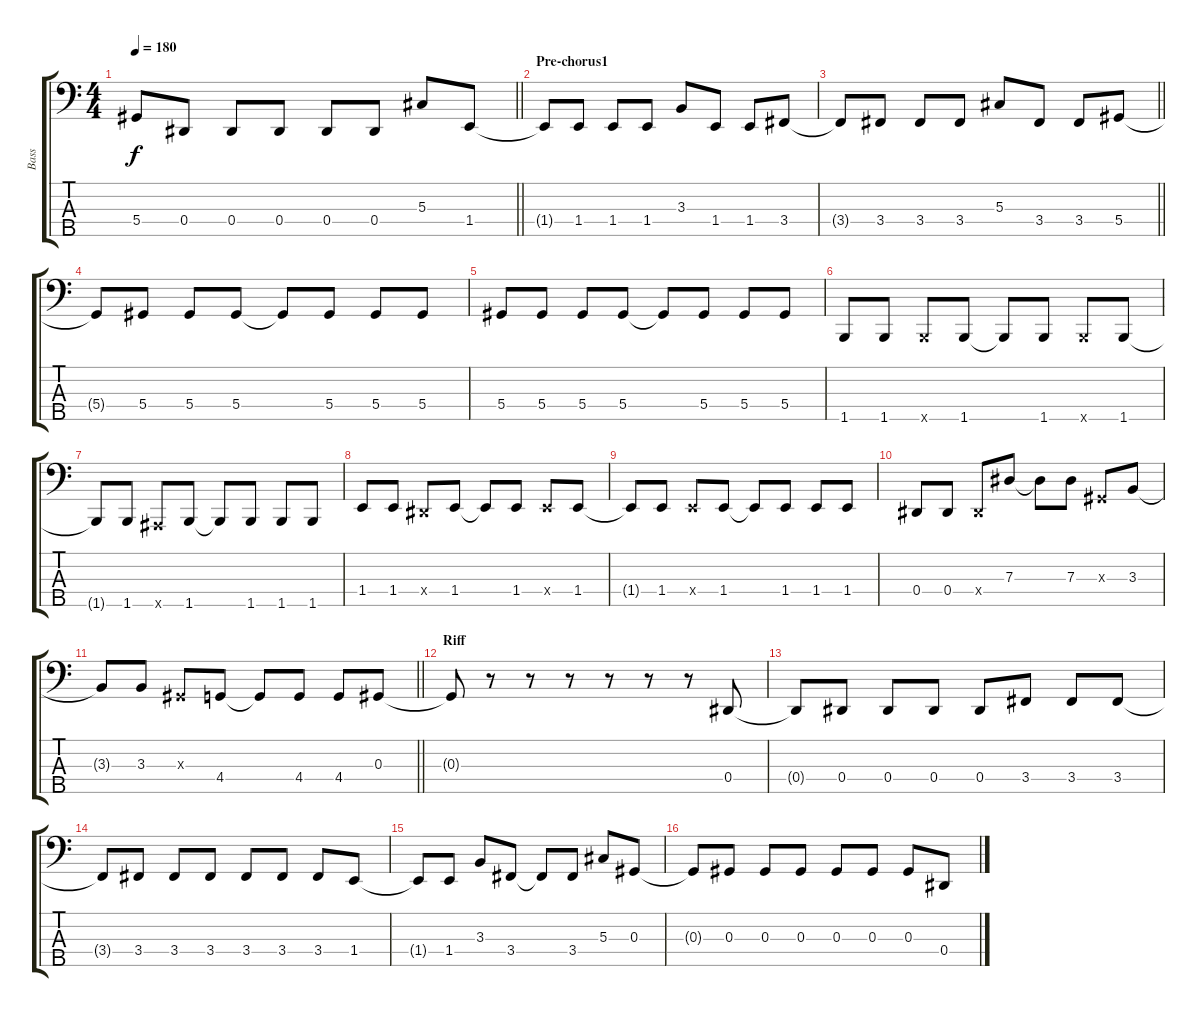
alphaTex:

\track ("Bass" "Bass") {instrument electricbassfinger}
\staff {score tabs}
\tuning (Gb2 Db2 Ab1 Eb1 Bb0) {hide}
\ts (4 4)
\tempo 180
\clef f4
\barLineRight lightlight
\ks c
5.4{t}.8{dy f} 0.4.8 0.4.8 0.4.8 0.4.8 0.4.8 5.3.8 1.4.8 |
\section ("" "Pre-chorus1")
1.4{t}.8 1.4.8 1.4.8 1.4.8 3.3.8 1.4.8 1.4.8 3.4.8 |
\barLineRight lightlight
3.4{t}.8 3.4.8 3.4.8 3.4.8 5.3.8 3.4.8 3.4.8 5.4.8 |
5.4{t}.8 5.4.8 5.4.8 5.4.8 5.4{t}.8 5.4.8 5.4.8 5.4.8 |
5.4.8 5.4.8 5.4.8 5.4.8 5.4{t}.8 5.4.8 5.4.8 5.4.8 |
1.5.8 1.5.8 1.5{x}.8 1.5.8 1.5{t}.8 1.5.8 1.5{x}.8 1.5.8 |
1.5{t}.8 1.5.8 0.5{x}.8 1.5.8 1.5{t}.8 1.5.8 1.5.8 1.5.8 |
1.4.8 1.4.8 0.4{x}.8 1.4.8 1.4{t}.8 1.4.8 1.4{x}.8 1.4.8 |
1.4{t}.8 1.4.8 1.4{x}.8 1.4.8 1.4{t}.8 1.4.8 1.4.8 1.4.8 |
0.4.8 0.4.8 0.4{x}.8 7.3.8 7.3{t}.8 7.3.8 0.3{x}.8 3.3.8 |
\barLineRight lightlight
3.3{t}.8 3.3.8 0.3{x}.8 4.4.8 4.4{t}.8 4.4.8 4.4.8 0.3.8 |
\section ("" "Riff")
0.3{t}.8 r.8 r.8 r.8 r.8 r.8 r.8 0.4.8 |
0.4{t}.8 0.4.8 0.4.8 0.4.8 0.4.8 3.4.8 3.4.8 3.4.8 |
3.4{t}.8 3.4.8 3.4.8 3.4.8 3.4.8 3.4.8 3.4.8 1.4.8 |
1.4{t}.8 1.4.8 3.3.8 3.4.8 3.4{t}.8 3.4.8 5.3.8 0.3.8 |
0.3{t}.8 0.3.8 0.3.8 0.3.8 0.3.8 0.3.8 0.3.8 0.4.8
